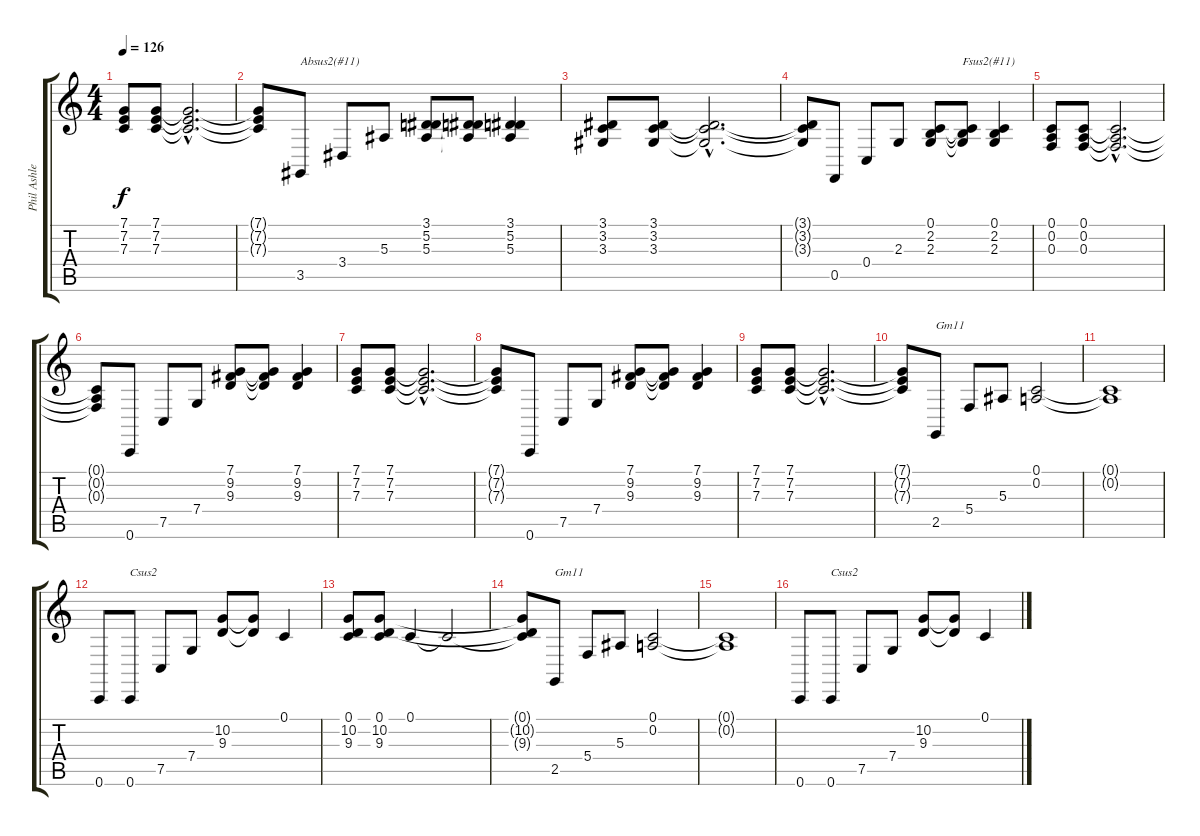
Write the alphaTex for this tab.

\track ("Phil Ashley - keyboards" "Phil Ashle") {instrument electricgrandpiano}
\staff {score tabs}
\tuning (C4 A3 F3 C3 F2 C2) {hide}
\ts (4 4)
\tempo 126
\clef g2
\ks c
(7.1 7.2 7.3).8{dy f} (7.1 7.2 7.3).8 (7.1{hac t} 7.2{hac t} 7.3{hac t}).2{d} |
(7.1{t} 7.2{t} 7.3{t}).8 3.5.8{txt "Absus2(#11)"} 3.4.8 5.3.8 (3.1 5.2 5.3).8 (3.1{t} 5.2{t} 5.3{t}).8 (3.1 5.2 5.3).4 |
(3.1 3.2 3.3).8 (3.1 3.2 3.3).8 (3.1{hac t} 3.2{hac t} 3.3{hac t}).2{d} |
(3.1{t} 3.2{t} 3.3{t}).8 0.5.8 0.4.8 2.3.8 (0.1 2.2 2.3).8 (0.1{t} 2.2{t} 2.3{t}).8{txt "Fsus2(#11)"} (0.1 2.2 2.3).4 |
(0.1 0.2 0.3).8 (0.1 0.2 0.3).8 (0.1{hac t} 0.2{hac t} 0.3{hac t}).2{d} |
(0.1{t} 0.2{t} 0.3{t}).8 0.6.8 7.5.8 7.4.8 (7.1 9.2 9.3).8 (7.1{t} 9.2{t} 9.3{t}).8 (7.1 9.2 9.3).4 |
(7.1 7.2 7.3).8 (7.1 7.2 7.3).8 (7.1{hac t} 7.2{hac t} 7.3{hac t}).2{d} |
(7.1{t} 7.2{t} 7.3{t}).8 0.6.8 7.5.8 7.4.8 (7.1 9.2 9.3).8 (7.1{t} 9.2{t} 9.3{t}).8 (7.1 9.2 9.3).4 |
(7.1 7.2 7.3).8 (7.1 7.2 7.3).8 (7.1{hac t} 7.2{hac t} 7.3{hac t}).2{d} |
(7.1{t} 7.2{t} 7.3{t}).8 2.5.8{txt "Gm11"} 5.4.8 5.3.8 (0.1 0.2).2 |
(0.1{t} 0.2{t}).1 |
0.6.8 0.6.8{txt "Csus2"} 7.5.8 7.4.8 (10.2 9.3).8 (10.2{t} 9.3{t}).8 0.1.4 |
(0.1 10.2 9.3).8 (0.1 10.2 9.3).8 0.1.4 0.1{t}.2 |
(0.1{t} 10.2{t} 9.3{t}).8 2.5.8{txt "Gm11"} 5.4.8 5.3.8 (0.1 0.2).2 |
(0.1{t} 0.2{t}).1 |
0.6.8 0.6.8{txt "Csus2"} 7.5.8 7.4.8 (10.2 9.3).8 (10.2{t} 9.3{t}).8 0.1.4
